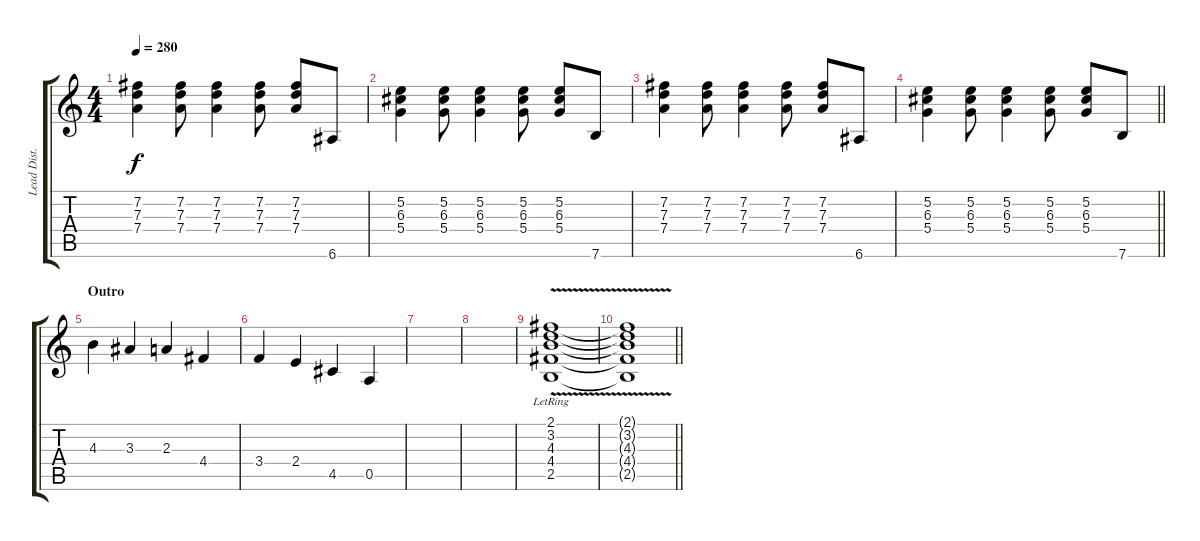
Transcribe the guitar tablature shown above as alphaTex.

\track ("Lead Dist." "Lead Dist.") {instrument distortionguitar}
\staff {score tabs}
\tuning (E4 B3 G3 D3 A2 E2) {hide}
\ts (4 4)
\tempo 280
\clef g2
\ks c
(7.2 7.3 7.4).4{dy f} (7.2 7.3 7.4).8 (7.2 7.3 7.4).4 (7.2 7.3 7.4).8 (7.2 7.3 7.4).8 6.6.8 |
(5.2 6.3 5.4).4 (5.2 6.3 5.4).8 (5.2 6.3 5.4).4 (5.2 6.3 5.4).8 (5.2 6.3 5.4).8 7.6.8 |
(7.2 7.3 7.4).4 (7.2 7.3 7.4).8 (7.2 7.3 7.4).4 (7.2 7.3 7.4).8 (7.2 7.3 7.4).8 6.6.8 |
\barLineRight lightlight
(5.2 6.3 5.4).4 (5.2 6.3 5.4).8 (5.2 6.3 5.4).4 (5.2 6.3 5.4).8 (5.2 6.3 5.4).8 7.6.8 |
\section ("" "Outro")
4.3.4 3.3.4 2.3.4 4.4.4 |
3.4.4 2.4.4 4.5.4 0.5.4 |
|
|
(2.1{v} 3.2{v} 4.3{v} 4.4{v} 2.5{v lr}).1 |
\barLineRight lightlight
(2.1{t} 3.2{t} 4.3{t} 4.4{t} 2.5{t}).1{volume 0}
